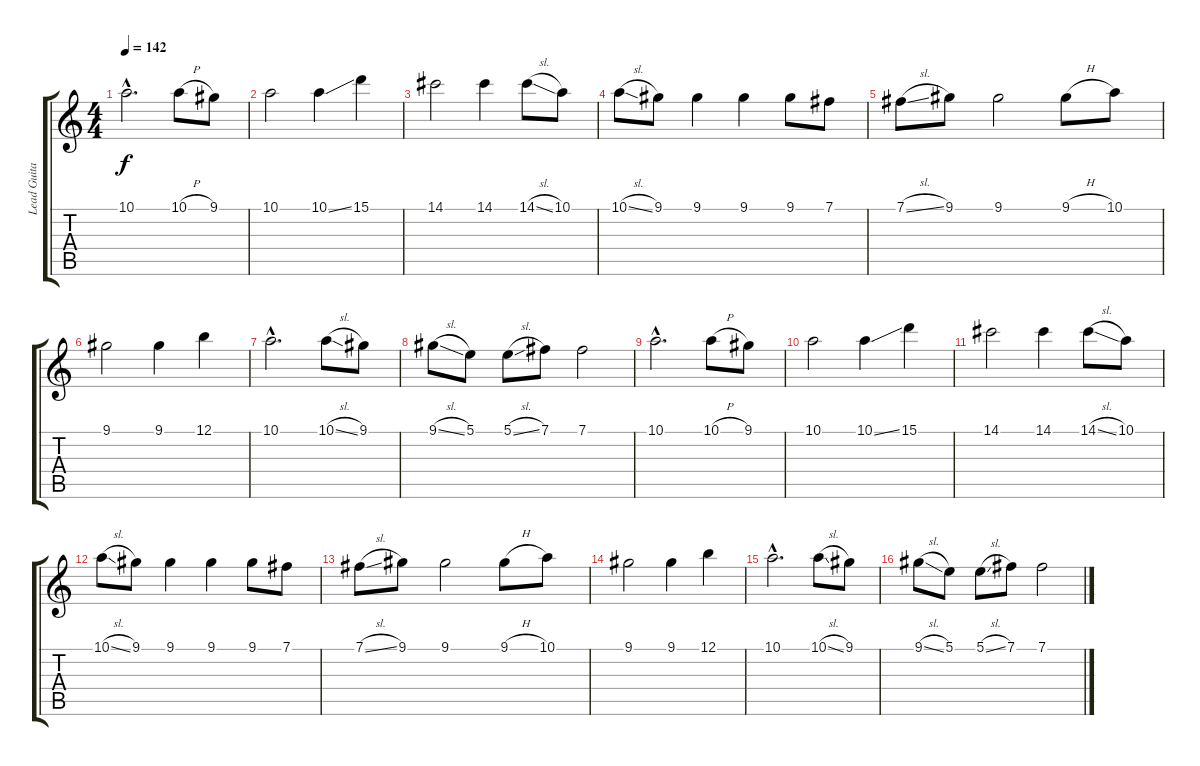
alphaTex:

\track ("Lead Guitar 1" "Lead Guita") {instrument distortionguitar}
\staff {score tabs}
\tuning (B3 Gb3 D3 A2 E2 B1) {hide}
\ts (4 4)
\tempo 142
\clef g2
\ks c
10.1{hac}.2{d dy f} 10.1{h}.8 9.1.8 |
10.1.2 10.1{ss}.4 15.1.4 |
14.1.2 14.1.4 14.1{sl}.8 10.1.8 |
10.1{sl}.8 9.1.8 9.1.4 9.1.4 9.1.8 7.1.8 |
7.1{sl}.8 9.1.8 9.1.2 9.1{h}.8 10.1.8 |
9.1.2 9.1.4 12.1.4 |
10.1{hac}.2{d} 10.1{sl}.8 9.1.8 |
9.1{sl}.8 5.1.8 5.1{sl}.8 7.1.8 7.1.2 |
10.1{hac}.2{d} 10.1{h}.8 9.1.8 |
10.1.2 10.1{ss}.4 15.1.4 |
14.1.2 14.1.4 14.1{sl}.8 10.1.8 |
10.1{sl}.8 9.1.8 9.1.4 9.1.4 9.1.8 7.1.8 |
7.1{sl}.8 9.1.8 9.1.2 9.1{h}.8 10.1.8 |
9.1.2 9.1.4 12.1.4 |
10.1{hac}.2{d} 10.1{sl}.8 9.1.8 |
9.1{sl}.8 5.1.8 5.1{sl}.8 7.1.8 7.1.2
